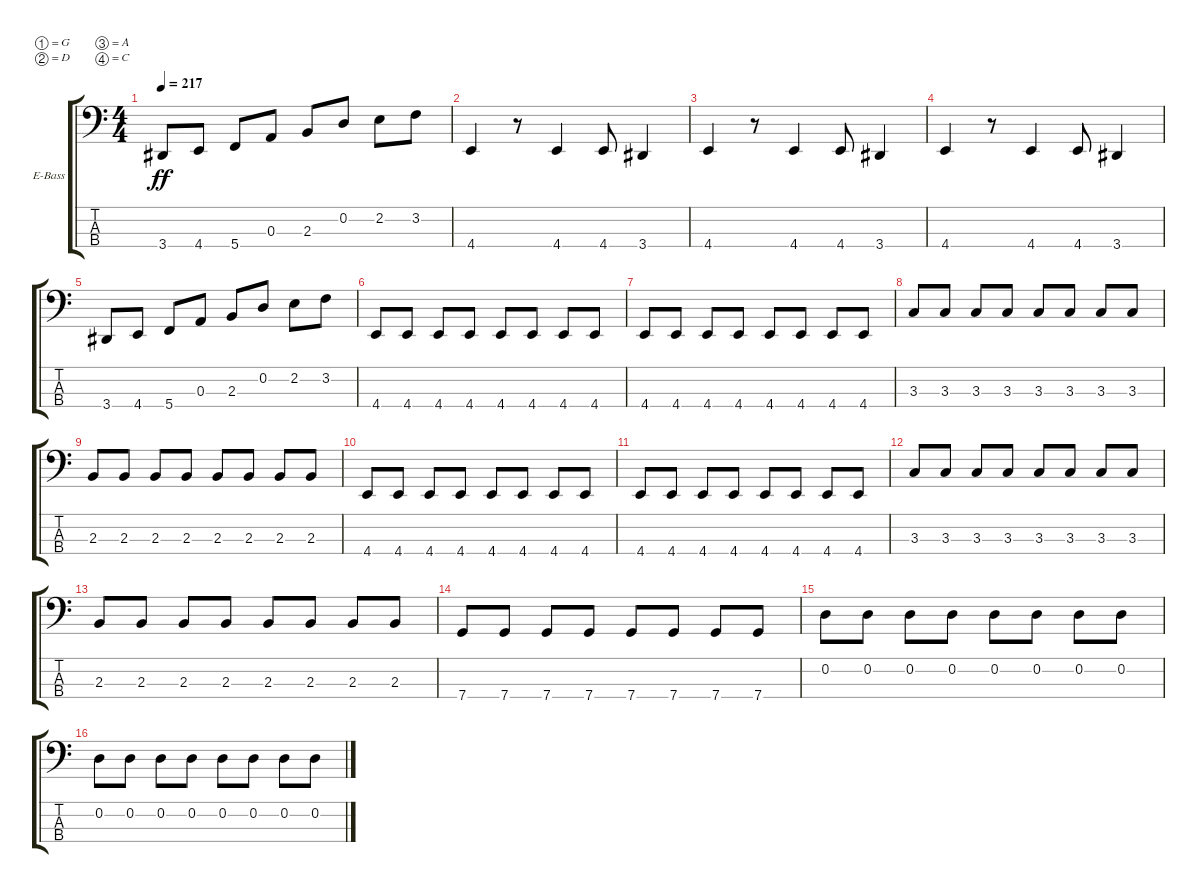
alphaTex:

\bracketExtendMode groupsimilarinstruments
\firstSystemTrackNameOrientation horizontal
\otherSystemsTrackNameOrientation horizontal
\track ("Bass" "E-Bass") {instrument electricbassfinger}
\staff {score tabs}
\tuning (G2 D2 A1 C1)
\ts (4 4)
\tempo 217
\clef f4
\ks c
3.4.8{dy ff} 4.4.8 5.4.8 0.3.8 2.3.8 0.2.8 2.2.8 3.2.8 |
4.4.4 r.8 4.4.4 4.4.8 3.4.4 |
4.4.4 r.8 4.4.4 4.4.8 3.4.4 |
4.4.4 r.8 4.4.4 4.4.8 3.4.4 |
3.4.8 4.4.8 5.4.8 0.3.8 2.3.8 0.2.8 2.2.8 3.2.8 |
4.4.8 4.4.8 4.4.8 4.4.8 4.4.8 4.4.8 4.4.8 4.4.8 |
4.4.8 4.4.8 4.4.8 4.4.8 4.4.8 4.4.8 4.4.8 4.4.8 |
3.3.8 3.3.8 3.3.8 3.3.8 3.3.8 3.3.8 3.3.8 3.3.8 |
2.3.8 2.3.8 2.3.8 2.3.8 2.3.8 2.3.8 2.3.8 2.3.8 |
4.4.8 4.4.8 4.4.8 4.4.8 4.4.8 4.4.8 4.4.8 4.4.8 |
4.4.8 4.4.8 4.4.8 4.4.8 4.4.8 4.4.8 4.4.8 4.4.8 |
3.3.8 3.3.8 3.3.8 3.3.8 3.3.8 3.3.8 3.3.8 3.3.8 |
2.3.8 2.3.8 2.3.8 2.3.8 2.3.8 2.3.8 2.3.8 2.3.8 |
7.4.8 7.4.8 7.4.8 7.4.8 7.4.8 7.4.8 7.4.8 7.4.8 |
0.2.8 0.2.8 0.2.8 0.2.8 0.2.8 0.2.8 0.2.8 0.2.8 |
0.2.8 0.2.8 0.2.8 0.2.8 0.2.8 0.2.8 0.2.8 0.2.8
